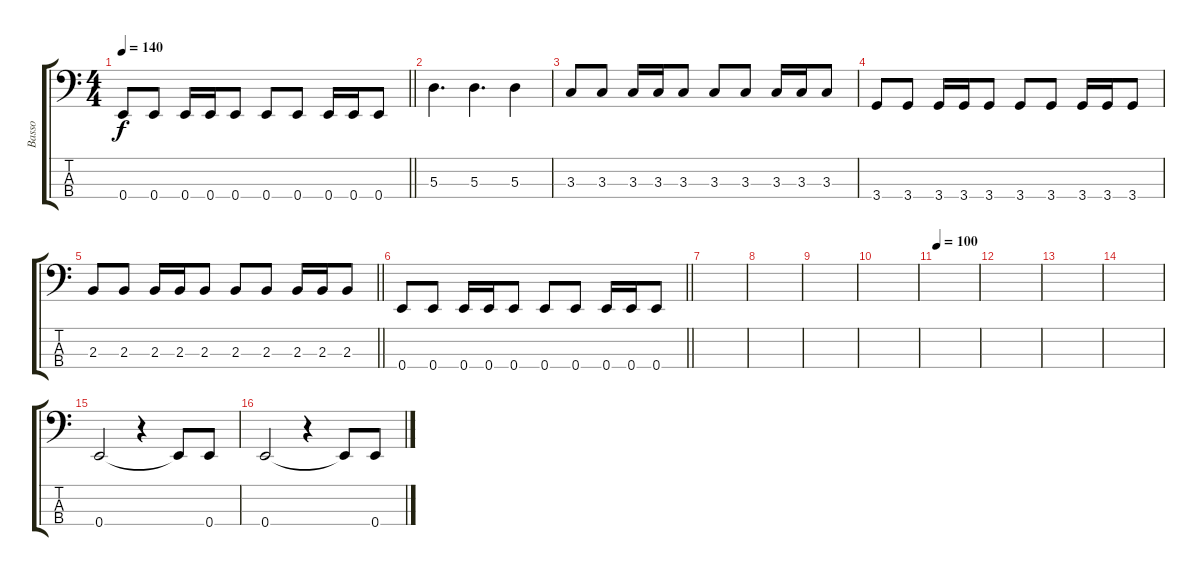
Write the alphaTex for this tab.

\track ("Basso" "Basso") {instrument electricbassfinger}
\staff {score tabs}
\tuning (G2 D2 A1 E1) {hide}
\ts (4 4)
\tempo 140
\clef f4
\barLineRight lightlight
\ks c
0.4.8{dy f} 0.4.8 0.4.16 0.4.16 0.4.8 0.4.8 0.4.8 0.4.16 0.4.16 0.4.8 |
5.3.4{d} 5.3.4{d} 5.3.4 |
3.3.8 3.3.8 3.3.16 3.3.16 3.3.8 3.3.8 3.3.8 3.3.16 3.3.16 3.3.8 |
3.4.8 3.4.8 3.4.16 3.4.16 3.4.8 3.4.8 3.4.8 3.4.16 3.4.16 3.4.8 |
\barLineRight lightlight
2.3.8 2.3.8 2.3.16 2.3.16 2.3.8 2.3.8 2.3.8 2.3.16 2.3.16 2.3.8 |
\barLineRight lightlight
0.4.8 0.4.8 0.4.16 0.4.16 0.4.8 0.4.8 0.4.8 0.4.16 0.4.16 0.4.8 |
|
|
|
|
\tempo 100
|
|
|
|
0.4.2 r.4 0.4{t}.8 0.4.8 |
0.4.2 r.4 0.4{t}.8 0.4.8
